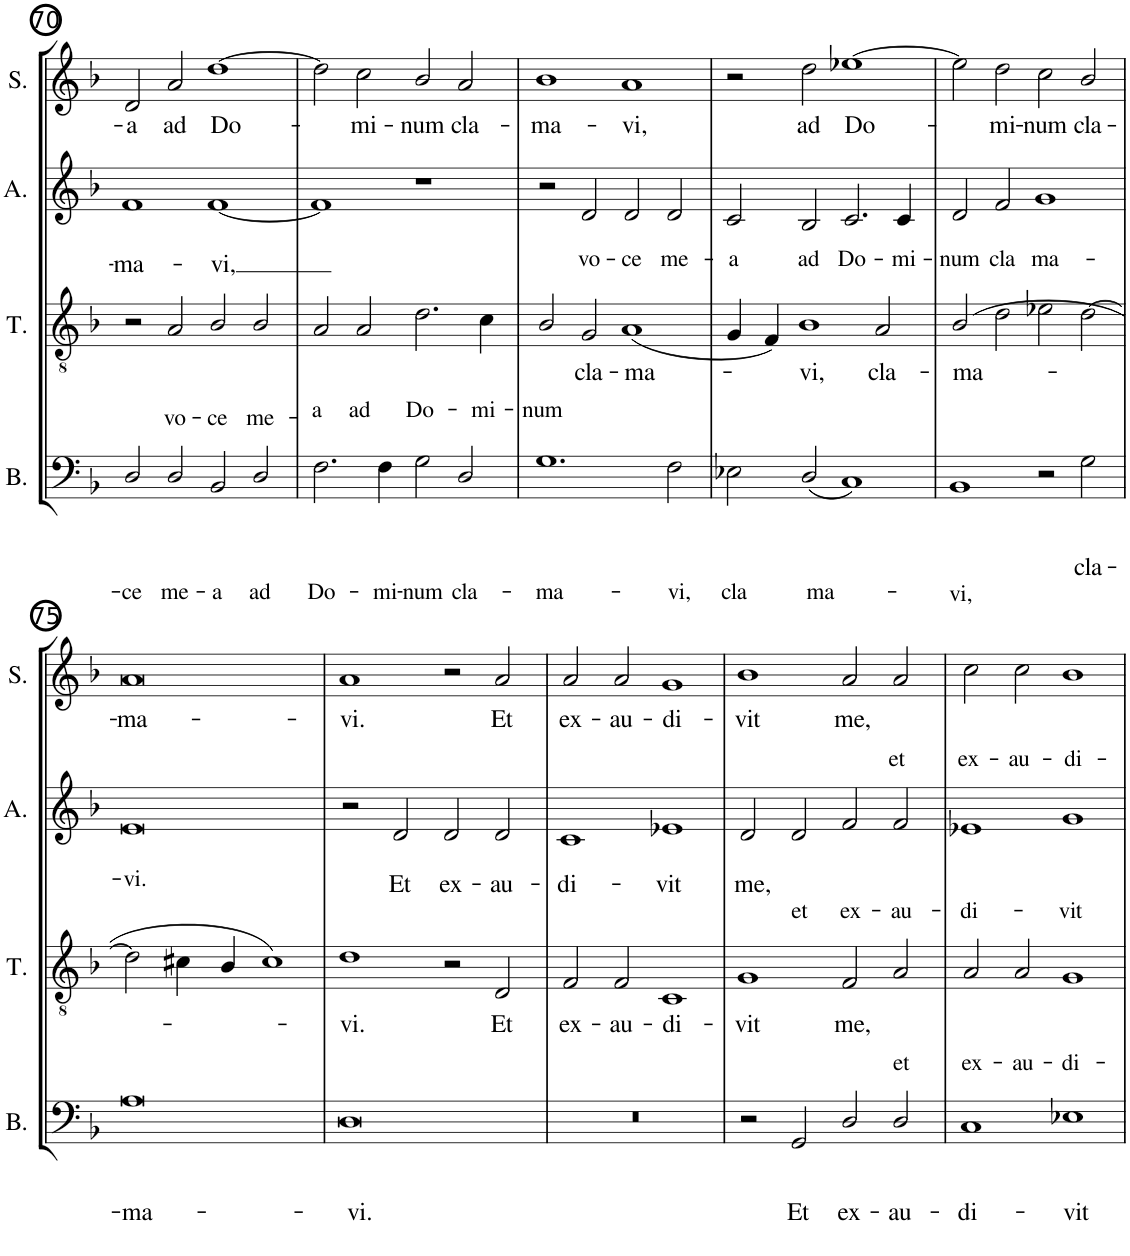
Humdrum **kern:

**kern	**text	**text	**kern	**text	**text	**kern	**text	**text	**kern	**text	**text
*part4	*part4	*part4	*part3	*part3	*part3	*part2	*part2	*part2	*part1	*part1	*part1
*staff4	*staff4	*staff4	*staff3	*staff3	*staff3	*staff2	*staff2	*staff2	*staff1	*staff1	*staff1
*I"BASS	*	*	*I"TENOR	*	*	*I"ALTO	*	*	*I"SOPRANO	*	*
*I'B.	*	*	*I'T.	*	*	*I'A.	*	*	*I'S.	*	*
!!LO:PB:g=z
*clefF4	*	*	*clefGv2	*	*	*clefG2	*	*	*clefG2	*	*
*k[b-]	*	*	*k[b-]	*	*	*k[b-]	*	*	*k[b-]	*	*
*F:	*	*	*	*	*	*F:	*	*	*F:	*	*
*M2/2	*	*	*M2/2	*	*	*M2/2	*	*	*M2/2	*	*
*met(c|)	*	*	*met(c|)	*	*	*met(c|)	*	*	*met(c|)	*	*
=70	=70	=70	=70	=70	=70	=70	=70	=70	=70	=70	=70
!	!	!LO:LY:b	!	!	!	!	!LO:LY:b	!	!	!LO:LY:b	!
2D/	.	-ce	2r	.	.	1f	-ma-	.	2d/	-a	.
!	!	!LO:LY:b	!	!	!LO:LY:b	!	!	!	!	!LO:LY:b	!
2D/	.	me-	2A/	.	vo-	.	.	.	2a/	ad	.
!	!	!LO:LY:b	!	!	!LO:LY:b	!	!LO:LY:b	!	!	!LO:LY:b	!
2BB-/	.	-a	2B-/	.	-ce	[1f	-vi,	.	[1dd	Do-	.
!	!	!LO:LY:b	!	!	!LO:LY:b	!	!	!	!	!	!
2D/	.	ad	2B-/	.	me-	.	.	.	.	.	.
=71	=71	=71	=71	=71	=71	=71	=71	=71	=71	=71	=71
!	!	!LO:LY:b	!	!	!LO:LY:b	!	!	!	!	!	!
2.F\	.	Do-	2A/	.	-a	1f]	.	.	2dd\]	.	.
!	!	!	!	!	!LO:LY:b	!	!	!	!	!LO:LY:b	!
.	.	.	2A/	.	ad	.	.	.	2cc\	-mi-	.
!	!	!LO:LY:b	!	!	!	!	!	!	!	!	!
4F\	.	-mi-	.	.	.	.	.	.	.	.	.
!	!	!LO:LY:b	!	!	!LO:LY:b	!	!	!	!	!LO:LY:b	!
2G\	.	-num	2.d\	.	Do-	1r	.	.	2b-/	-num	.
!	!	!LO:LY:b	!	!	!	!	!	!	!	!LO:LY:b	!
2D/	.	cla-	.	.	.	.	.	.	2a/	cla-	.
!	!	!	!	!	!LO:LY:b	!	!	!	!	!	!
.	.	.	4c\	.	-mi-	.	.	.	.	.	.
=72	=72	=72	=72	=72	=72	=72	=72	=72	=72	=72	=72
!	!	!LO:LY:b	!	!	!LO:LY:b	!	!	!	!	!LO:LY:b	!
[1G	.	-ma-	2B-/	.	-num	2r	.	.	1b-	-ma-	.
!	!	!	!	!LO:LY:b	!	!	!	!LO:LY:b	!	!	!
.	.	.	2G/	cla-	.	2d/	.	vo-	.	.	.
!	!	!	!	!LO:LY:b	!	!	!	!LO:LY:b	!	!LO:LY:b	!
2ryy	.	.	(1A	-ma-	.	2d/	.	-ce	1a	-vi,	.
!	!	!LO:LY:b	!	!	!	!	!	!LO:LY:b	!	!	!
2F\	.	-vi,	.	.	.	2d/	.	me-	.	.	.
=73	=73	=73	=73	=73	=73	=73	=73	=73	=73	=73	=73
!	!	!LO:LY:b	!	!	!	!	!	!LO:LY:b	!	!	!
2E-X\	.	cla	4G/	.	.	2c/	.	-a	2r	.	.
.	.	.	4F/)	.	.	.	.	.	.	.	.
!	!	!	!	!LO:LY:b	!	!	!	!LO:LY:b	!	!LO:LY:b	!
2G]	.	.	[2B-	-vi,	.	2B-/	.	ad	2dd\	ad	.
!	!	!LO:LY:b	!	!	!	!	!	!LO:LY:b	!	!LO:LY:b	!
(2D/	.	ma-	2ryy	.	.	2.c/	.	Do-	[1ee-X	Do-	.
!	!	!	!	!LO:LY:b	!	!	!	!	!	!	!
1C)	.	.	2A/	cla-	.	.	.	.	.	.	.
!	!	!	!	!	!	!	!	!LO:LY:b	!	!	!
.	.	.	.	.	.	4c/	.	-mi-	.	.	.
.	.	.	2ryy	.	.	2ryy	.	.	2ryy	.	.
=74	=74	=74	=74	=74	=74	=74	=74	=74	=74	=74	=74
!	!	!LO:LY:b	!	!LO:LY:b	!	!	!	!LO:LY:b	!	!	!
1BB-	.	-vi,	(2B-/	-ma-	.	2d/	.	-num	2ee-\]	.	.
!	!	!	!	!	!	!	!	!LO:LY:b	!	!LO:LY:b	!
.	.	.	2B-]	.	.	2f/	.	cla	2dd\	-mi-	.
!	!	!	!	!	!	!	!	!LO:LY:b	!	!LO:LY:b	!
2r	.	.	2d\	.	.	1g	.	ma-	2cc\	-num	.
!	!LO:LY:b	!	!	!	!	!	!	!	!	!LO:LY:b	!
2G\	cla-	.	2e-X\	.	.	.	.	.	2b-/	cla-	.
2ryy	.	.	[2d\	.	.	2ryy	.	.	2ryy	.	.
!!LO:LB:g=z
=75	=75	=75	=75	=75	=75	=75	=75	=75	=75	=75	=75
!	!LO:LY:b	!	!	!	!	!	!	!LO:LY:b	!	!LO:LY:b	!
[1A	-ma-	.	2d\]	.	.	[1e	.	-vi.	[1a	-ma-	.
.	.	.	4c#X\	.	.	.	.	.	.	.	.
.	.	.	4B-/	.	.	.	.	.	.	.	.
1ryy	.	.	1c#)	.	.	1ryy	.	.	1ryy	.	.
=76	=76	=76	=76	=76	=76	=76	=76	=76	=76	=76	=76
!	!LO:LY:b	!	!	!LO:LY:b	!	!	!	!	!	!LO:LY:b	!
[1D	-vi.	.	1d	-vi.	.	2r	.	.	1a	-vi.	.
.	.	.	.	.	.	1e]	.	.	.	.	.
1A]	.	.	2r	.	.	.	.	.	1a]	.	.
!	!	!	!	!LO:LY:b	!	!	!LO:LY:b	!	!	!	!
.	.	.	2D/	Et	.	2d/	Et	.	.	.	.
!	!	!	!	!	!	!	!LO:LY:b	!	!	!	!
1ryy	.	.	1ryy	.	.	2d/	ex-	.	2r	.	.
!	!	!	!	!	!	!	!LO:LY:b	!	!	!LO:LY:b	!
.	.	.	.	.	.	2d/	-au-	.	2a/	Et	.
=77	=77	=77	=77	=77	=77	=77	=77	=77	=77	=77	=77
!	!	!	!	!LO:LY:b	!	!	!LO:LY:b	!	!	!LO:LY:b	!
1r	.	.	2F/	ex-	.	1c	-di-	.	2a/	ex-	.
!	!	!	!	!LO:LY:b	!	!	!	!	!	!LO:LY:b	!
.	.	.	2F/	-au-	.	.	.	.	2a/	-au-	.
!	!	!	!	!LO:LY:b	!	!	!LO:LY:b	!	!	!LO:LY:b	!
1D]	.	.	1C	-di-	.	1e-X	-vit	.	1g	-di-	.
=78	=78	=78	=78	=78	=78	=78	=78	=78	=78	=78	=78
!	!	!	!	!LO:LY:b	!	!	!LO:LY:b	!	!	!LO:LY:b	!
2r	.	.	1G	-vit	.	2d/	me,	.	1b-	-vit	.
!	!LO:LY:b	!	!	!	!	!	!	!LO:LY:b	!	!	!
2GG/	Et	.	.	.	.	2d/	.	et	.	.	.
!	!LO:LY:b	!	!	!LO:LY:b	!	!	!	!LO:LY:b	!	!LO:LY:b	!
2D/	ex-	.	2F/	me,	.	2f/	.	ex-	2a/	me,	.
!	!LO:LY:b	!	!	!	!LO:LY:b	!	!	!LO:LY:b	!	!	!LO:LY:b
2D/	-au-	.	2A/	.	et	2f/	.	-au-	2a/	.	et
=79	=79	=79	=79	=79	=79	=79	=79	=79	=79	=79	=79
!	!LO:LY:b	!	!	!	!LO:LY:b	!	!	!LO:LY:b	!	!	!LO:LY:b
1C	-di-	.	2A/	.	ex-	1e-X	.	-di-	2cc\	.	ex-
!	!	!	!	!	!LO:LY:b	!	!	!	!	!	!LO:LY:b
.	.	.	2A/	.	-au-	.	.	.	2cc\	.	-au-
!	!LO:LY:b	!	!	!	!LO:LY:b	!	!	!LO:LY:b	!	!	!LO:LY:b
1E-X	-vit	.	1G	.	-di-	1g	.	-vit	1b-	.	-di-
=	=	=	=	=	=	=	=	=	=	=	=
*-	*-	*-	*-	*-	*-	*-	*-	*-	*-	*-	*-
